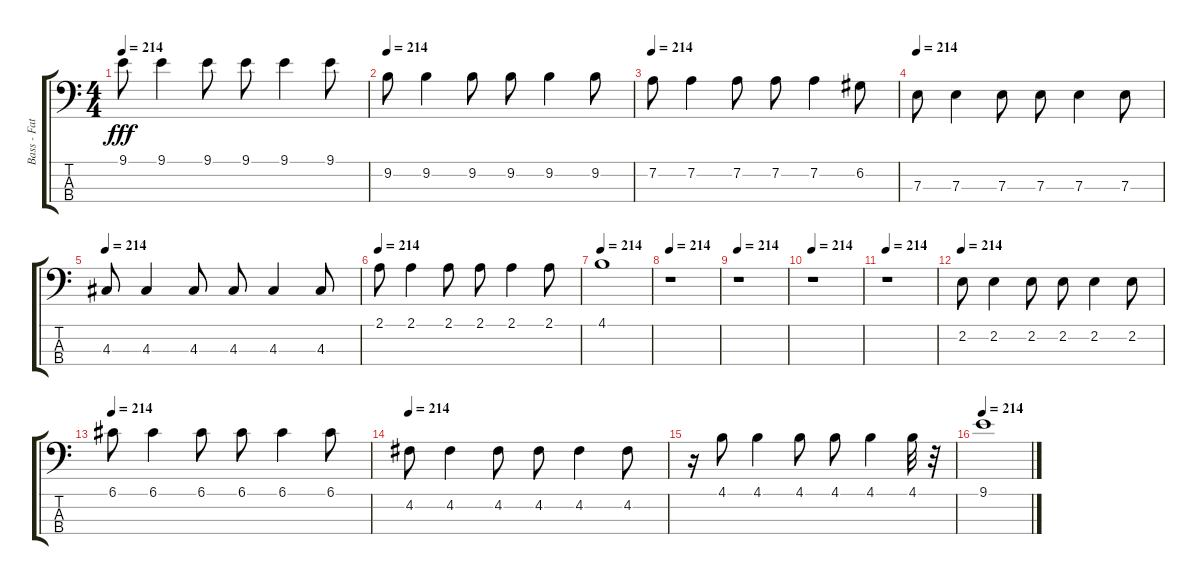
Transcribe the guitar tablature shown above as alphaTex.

\track ("Bass - Fat Mike" "Bass - Fat") {instrument electricbasspick}
\staff {score tabs}
\tuning (G2 D2 A1 E1) {hide}
\ts (4 4)
\tempo 214
\clef f4
\ks c
9.1.8{dy fff} 9.1.4 9.1.8 9.1.8 9.1.4 9.1.8 |
\tempo 214
9.2.8 9.2.4 9.2.8 9.2.8 9.2.4 9.2.8 |
\tempo 214
7.2.8 7.2.4 7.2.8 7.2.8 7.2.4 6.2.8 |
\tempo 214
7.3.8 7.3.4 7.3.8 7.3.8 7.3.4 7.3.8 |
\tempo 214
4.3.8 4.3.4 4.3.8 4.3.8 4.3.4 4.3.8 |
\tempo 214
2.1.8 2.1.4 2.1.8 2.1.8 2.1.4 2.1.8 |
\tempo 214
4.1.1 |
\tempo 214
r.1 |
\tempo 214
r.1 |
\tempo 214
r.1 |
\tempo 214
r.1 |
\tempo 214
2.2.8 2.2.4 2.2.8 2.2.8 2.2.4 2.2.8 |
\tempo 214
6.1.8 6.1.4 6.1.8 6.1.8 6.1.4 6.1.8 |
\tempo 214
4.2.8 4.2.4 4.2.8 4.2.8 4.2.4 4.2.8 |
r.16 4.1.8 4.1.4 4.1.8 4.1.8 4.1.4 4.1.32 r.32 |
\tempo 214
9.1.1
